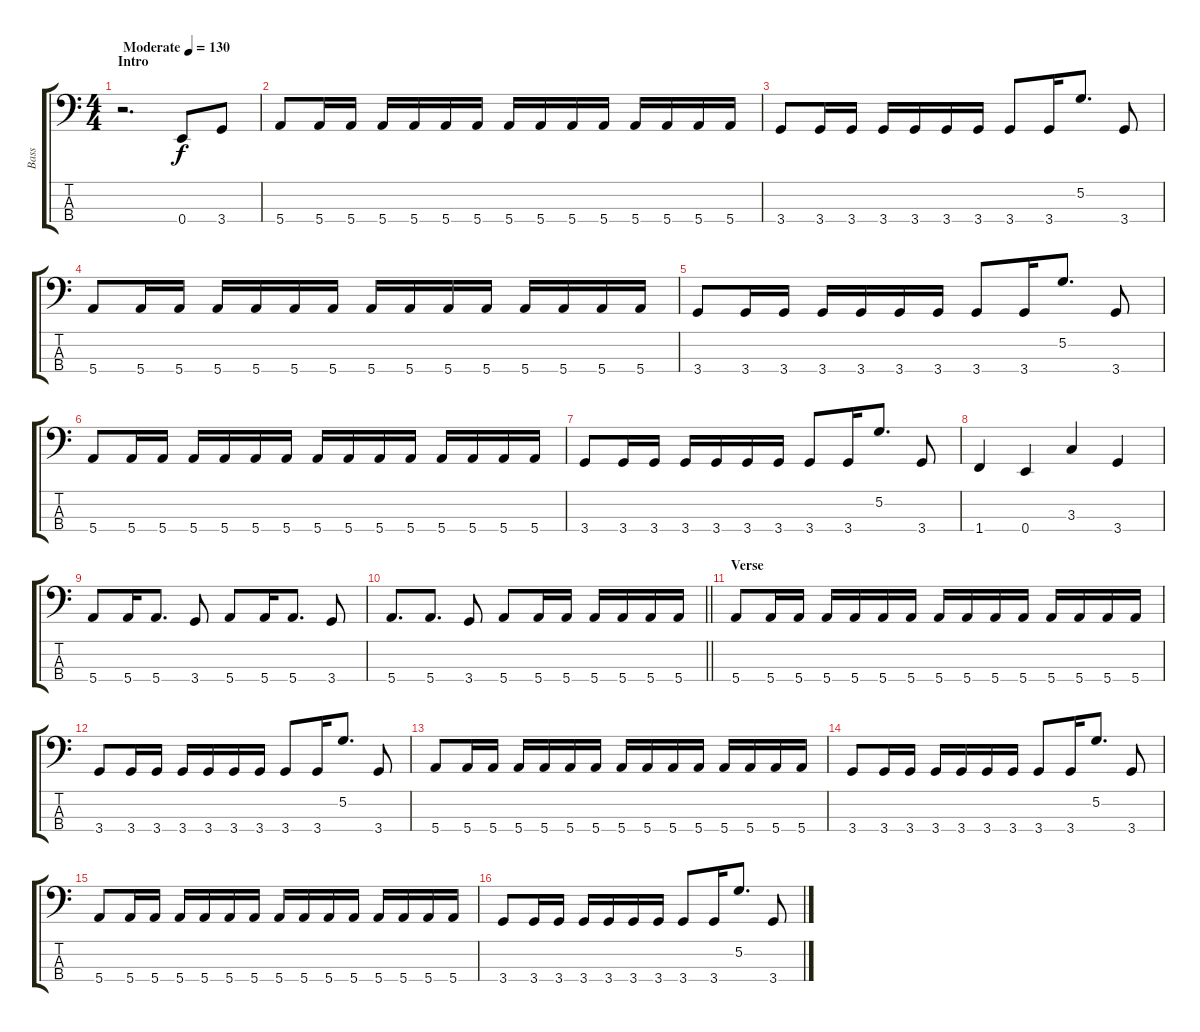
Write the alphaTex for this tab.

\track ("Bass" "Bass") {instrument electricbasspick}
\staff {score tabs}
\tuning (G2 D2 A1 E1) {hide}
\ts (4 4)
\section ("" "Intro")
\tempo (130 "Moderate")
\clef f4
\ks c
r.2{d dy f instrument electricbasspick} 0.4.8 3.4.8 |
5.4.8 5.4.16 5.4.16 5.4.16 5.4.16 5.4.16 5.4.16 5.4.16 5.4.16 5.4.16 5.4.16 5.4.16 5.4.16 5.4.16 5.4.16 |
3.4.8 3.4.16 3.4.16 3.4.16 3.4.16 3.4.16 3.4.16 3.4.8 3.4.16 5.2.8{d} 3.4.8 |
5.4.8 5.4.16 5.4.16 5.4.16 5.4.16 5.4.16 5.4.16 5.4.16 5.4.16 5.4.16 5.4.16 5.4.16 5.4.16 5.4.16 5.4.16 |
3.4.8 3.4.16 3.4.16 3.4.16 3.4.16 3.4.16 3.4.16 3.4.8 3.4.16 5.2.8{d} 3.4.8 |
5.4.8 5.4.16 5.4.16 5.4.16 5.4.16 5.4.16 5.4.16 5.4.16 5.4.16 5.4.16 5.4.16 5.4.16 5.4.16 5.4.16 5.4.16 |
3.4.8 3.4.16 3.4.16 3.4.16 3.4.16 3.4.16 3.4.16 3.4.8 3.4.16 5.2.8{d} 3.4.8 |
1.4.4 0.4.4 3.3.4 3.4.4 |
5.4.8 5.4.16 5.4.8{d} 3.4.8 5.4.8 5.4.16 5.4.8{d} 3.4.8 |
\barLineRight lightlight
5.4.8{d} 5.4.8{d} 3.4.8 5.4.8 5.4.16 5.4.16 5.4.16 5.4.16 5.4.16 5.4.16 |
\section ("" "Verse")
5.4.8 5.4.16 5.4.16 5.4.16 5.4.16 5.4.16 5.4.16 5.4.16 5.4.16 5.4.16 5.4.16 5.4.16 5.4.16 5.4.16 5.4.16 |
3.4.8 3.4.16 3.4.16 3.4.16 3.4.16 3.4.16 3.4.16 3.4.8 3.4.16 5.2.8{d} 3.4.8 |
5.4.8 5.4.16 5.4.16 5.4.16 5.4.16 5.4.16 5.4.16 5.4.16 5.4.16 5.4.16 5.4.16 5.4.16 5.4.16 5.4.16 5.4.16 |
3.4.8 3.4.16 3.4.16 3.4.16 3.4.16 3.4.16 3.4.16 3.4.8 3.4.16 5.2.8{d} 3.4.8 |
5.4.8 5.4.16 5.4.16 5.4.16 5.4.16 5.4.16 5.4.16 5.4.16 5.4.16 5.4.16 5.4.16 5.4.16 5.4.16 5.4.16 5.4.16 |
3.4.8 3.4.16 3.4.16 3.4.16 3.4.16 3.4.16 3.4.16 3.4.8 3.4.16 5.2.8{d} 3.4.8
